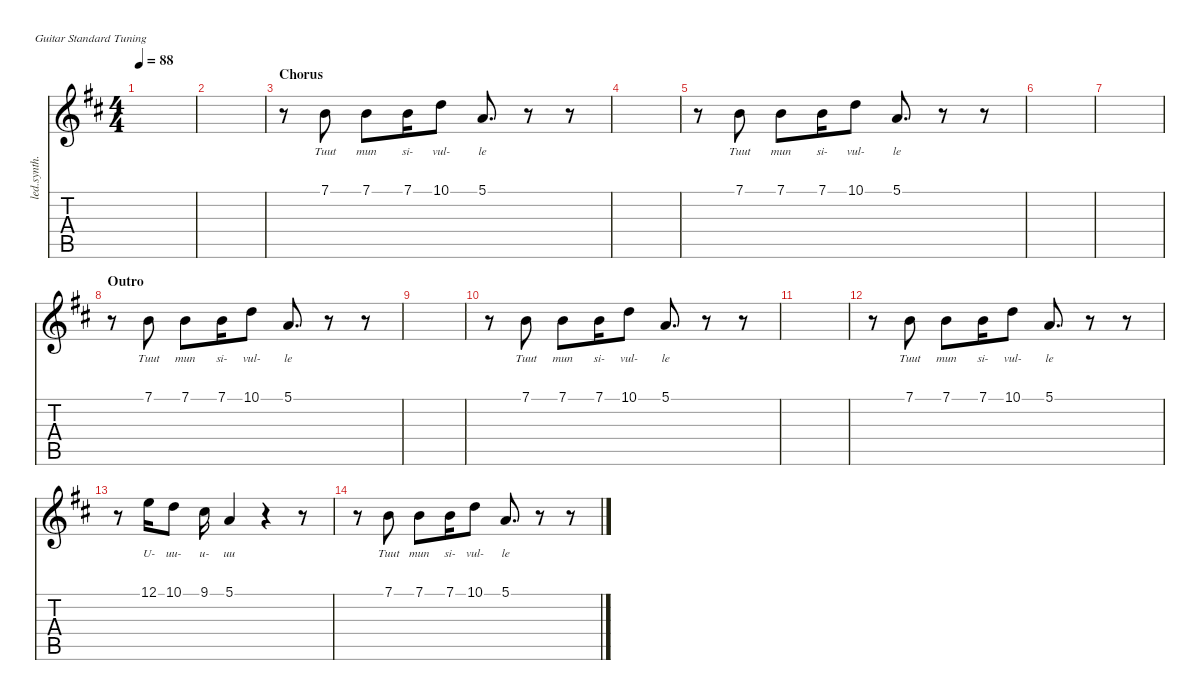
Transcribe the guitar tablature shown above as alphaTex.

\defaultSystemsLayout 4
\hideDynamics
\bracketExtendMode nobrackets
\otherSystemsTrackNameOrientation horizontal
\track ("Background Vocal" "led.synth.") {instrument lead5charang}
\staff {score tabs}
\tuning (E4 B3 G3 D3 A2 E2)
\ts (4 4)
\tempo 88
\clef g2
\ks d
|
|
\section ("" "Chorus")
r.8 7.1{acc forcenatural}.8{lyrics (0 "Tuut") lyrics (1 "") lyrics (2 "") lyrics (3 "") lyrics (4 "")} 7.1{acc forcenatural}.8{lyrics (0 "mun") lyrics (1 "") lyrics (2 "") lyrics (3 "") lyrics (4 "")} 7.1{acc forcenatural}.16{lyrics (0 "si-") lyrics (1 "") lyrics (2 "") lyrics (3 "") lyrics (4 "")} 10.1{acc forcenatural}.8{lyrics (0 "vul-") lyrics (1 "") lyrics (2 "") lyrics (3 "") lyrics (4 "")} 5.1{acc forcenatural}.8{d lyrics (0 "le") lyrics (1 "") lyrics (2 "") lyrics (3 "") lyrics (4 "")} r.8 r.8 |
|
r.8 7.1{acc forcenatural}.8{lyrics (0 "Tuut") lyrics (1 "") lyrics (2 "") lyrics (3 "") lyrics (4 "")} 7.1{acc forcenatural}.8{lyrics (0 "mun") lyrics (1 "") lyrics (2 "") lyrics (3 "") lyrics (4 "")} 7.1{acc forcenatural}.16{lyrics (0 "si-") lyrics (1 "") lyrics (2 "") lyrics (3 "") lyrics (4 "")} 10.1{acc forcenatural}.8{lyrics (0 "vul-") lyrics (1 "") lyrics (2 "") lyrics (3 "") lyrics (4 "")} 5.1{acc forcenatural}.8{d lyrics (0 "le") lyrics (1 "") lyrics (2 "") lyrics (3 "") lyrics (4 "")} r.8 r.8 |
|
|
\section ("" "Outro")
r.8 7.1{acc forcenatural}.8{lyrics (0 "Tuut") lyrics (1 "") lyrics (2 "") lyrics (3 "") lyrics (4 "")} 7.1{acc forcenatural}.8{lyrics (0 "mun") lyrics (1 "") lyrics (2 "") lyrics (3 "") lyrics (4 "")} 7.1{acc forcenatural}.16{lyrics (0 "si-") lyrics (1 "") lyrics (2 "") lyrics (3 "") lyrics (4 "")} 10.1{acc forcenatural}.8{lyrics (0 "vul-") lyrics (1 "") lyrics (2 "") lyrics (3 "") lyrics (4 "")} 5.1{acc forcenatural}.8{d lyrics (0 "le") lyrics (1 "") lyrics (2 "") lyrics (3 "") lyrics (4 "")} r.8 r.8 |
|
r.8 7.1{acc forcenatural}.8{lyrics (0 "Tuut") lyrics (1 "") lyrics (2 "") lyrics (3 "") lyrics (4 "")} 7.1{acc forcenatural}.8{lyrics (0 "mun") lyrics (1 "") lyrics (2 "") lyrics (3 "") lyrics (4 "")} 7.1{acc forcenatural}.16{lyrics (0 "si-") lyrics (1 "") lyrics (2 "") lyrics (3 "") lyrics (4 "")} 10.1{acc forcenatural}.8{lyrics (0 "vul-") lyrics (1 "") lyrics (2 "") lyrics (3 "") lyrics (4 "")} 5.1{acc forcenatural}.8{d lyrics (0 "le") lyrics (1 "") lyrics (2 "") lyrics (3 "") lyrics (4 "")} r.8 r.8 |
|
r.8 7.1{acc forcenatural}.8{lyrics (0 "Tuut") lyrics (1 "") lyrics (2 "") lyrics (3 "") lyrics (4 "")} 7.1{acc forcenatural}.8{lyrics (0 "mun") lyrics (1 "") lyrics (2 "") lyrics (3 "") lyrics (4 "")} 7.1{acc forcenatural}.16{lyrics (0 "si-") lyrics (1 "") lyrics (2 "") lyrics (3 "") lyrics (4 "")} 10.1{acc forcenatural}.8{lyrics (0 "vul-") lyrics (1 "") lyrics (2 "") lyrics (3 "") lyrics (4 "")} 5.1{acc forcenatural}.8{d lyrics (0 "le") lyrics (1 "") lyrics (2 "") lyrics (3 "") lyrics (4 "")} r.8 r.8 |
r.8 12.1{acc forcenatural}.16{lyrics (0 "U-") lyrics (1 "") lyrics (2 "") lyrics (3 "") lyrics (4 "")} 10.1{acc forcenatural}.8{lyrics (0 "uu-") lyrics (1 "") lyrics (2 "") lyrics (3 "") lyrics (4 "")} 9.1{acc #}.16{lyrics (0 "u-") lyrics (1 "") lyrics (2 "") lyrics (3 "") lyrics (4 "")} 5.1{acc forcenatural}.4{lyrics (0 "uu") lyrics (1 "") lyrics (2 "") lyrics (3 "") lyrics (4 "")} r.4 r.8 |
r.8 7.1{acc forcenatural}.8{lyrics (0 "Tuut") lyrics (1 "") lyrics (2 "") lyrics (3 "") lyrics (4 "")} 7.1{acc forcenatural}.8{lyrics (0 "mun") lyrics (1 "") lyrics (2 "") lyrics (3 "") lyrics (4 "")} 7.1{acc forcenatural}.16{lyrics (0 "si-") lyrics (1 "") lyrics (2 "") lyrics (3 "") lyrics (4 "")} 10.1{acc forcenatural}.8{lyrics (0 "vul-") lyrics (1 "") lyrics (2 "") lyrics (3 "") lyrics (4 "")} 5.1{acc forcenatural}.8{d lyrics (0 "le") lyrics (1 "") lyrics (2 "") lyrics (3 "") lyrics (4 "")} r.8 r.8
